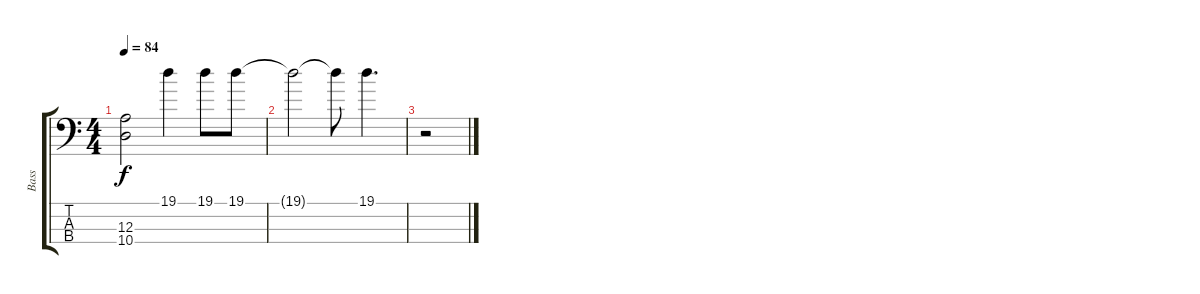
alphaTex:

\track ("Bass" "Bass") {instrument electricbassfinger}
\staff {score tabs}
\tuning (G2 D2 A1 E1) {hide}
\ts (4 4)
\tempo 84
\clef f4
\ks c
(12.3{t} 10.4{t}).2{dy f} 19.1.4 19.1.8 19.1.8 |
19.1{t}.2 19.1{t}.8 19.1.4{d} |
r.2
